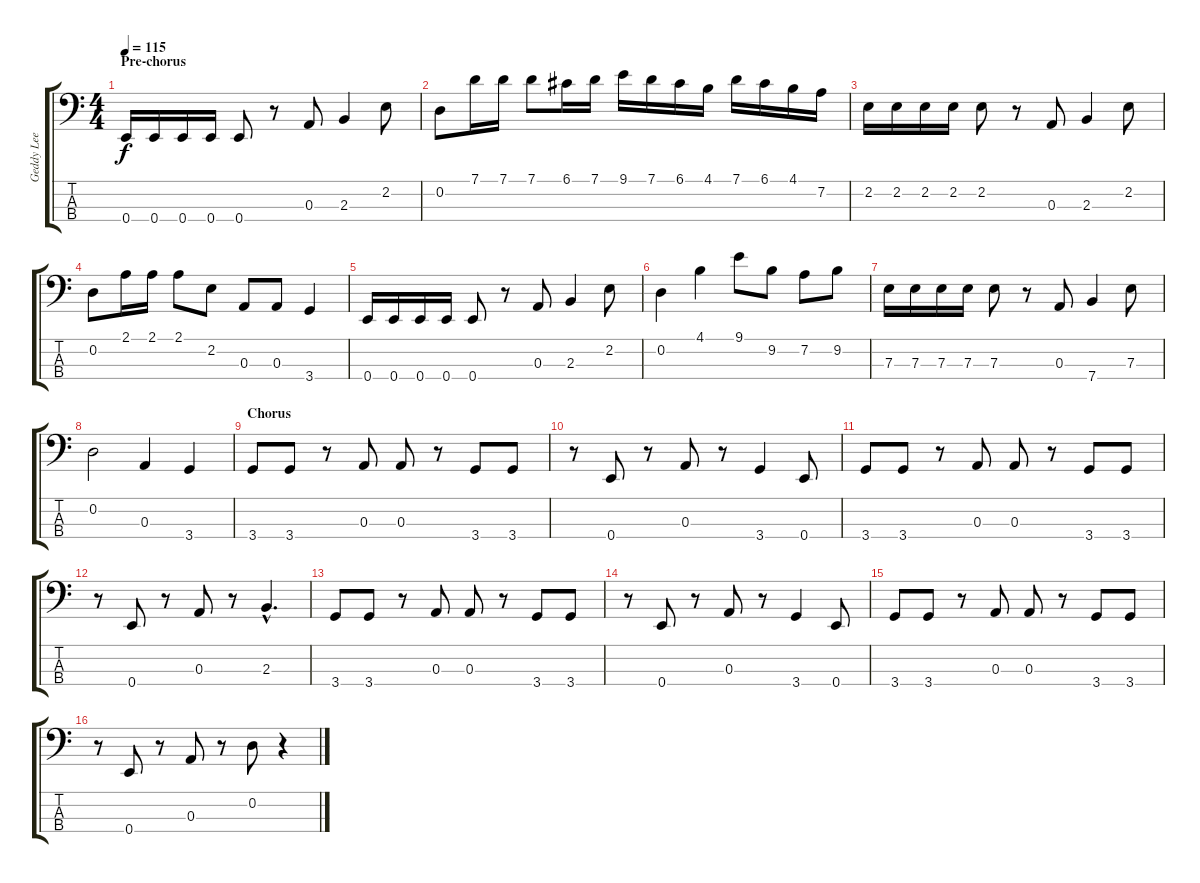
\track ("Geddy Lee - Bass" "Geddy Lee ") {instrument electricbassfinger}
\staff {score tabs}
\tuning (G2 D2 A1 E1) {hide}
\ts (4 4)
\section ("" "Pre-chorus")
\tempo 115
\clef f4
\ks c
0.4.16{dy f} 0.4.16 0.4.16 0.4.16 0.4.8 r.8 0.3.8 2.3.4 2.2.8 |
0.2.8 7.1.16 7.1.16 7.1.8 6.1.16 7.1.16 9.1.16 7.1.16 6.1.16 4.1.16 7.1.16 6.1.16 4.1.16 7.2.16 |
2.2.16 2.2.16 2.2.16 2.2.16 2.2.8 r.8 0.3.8 2.3.4 2.2.8 |
0.2.8 2.1.16 2.1.16 2.1.8 2.2.8 0.3.8 0.3.8 3.4.4 |
0.4.16 0.4.16 0.4.16 0.4.16 0.4.8 r.8 0.3.8 2.3.4 2.2.8 |
0.2.4 4.1.4 9.1.8 9.2.8 7.2.8 9.2.8 |
7.3.16 7.3.16 7.3.16 7.3.16 7.3.8 r.8 0.3.8 7.4.4 7.3.8 |
0.2.2 0.3.4 3.4.4 |
\section ("" "Chorus")
3.4.8 3.4.8 r.8 0.3.8 0.3.8 r.8 3.4.8 3.4.8 |
r.8 0.4.8 r.8 0.3.8 r.8 3.4.4 0.4.8 |
3.4.8 3.4.8 r.8 0.3.8 0.3.8 r.8 3.4.8 3.4.8 |
r.8 0.4.8 r.8 0.3.8 r.8 2.3{hac}.4{d} |
3.4.8 3.4.8 r.8 0.3.8 0.3.8 r.8 3.4.8 3.4.8 |
r.8 0.4.8 r.8 0.3.8 r.8 3.4.4 0.4.8 |
3.4.8 3.4.8 r.8 0.3.8 0.3.8 r.8 3.4.8 3.4.8 |
r.8 0.4.8 r.8 0.3.8 r.8 0.2.8 r.4
